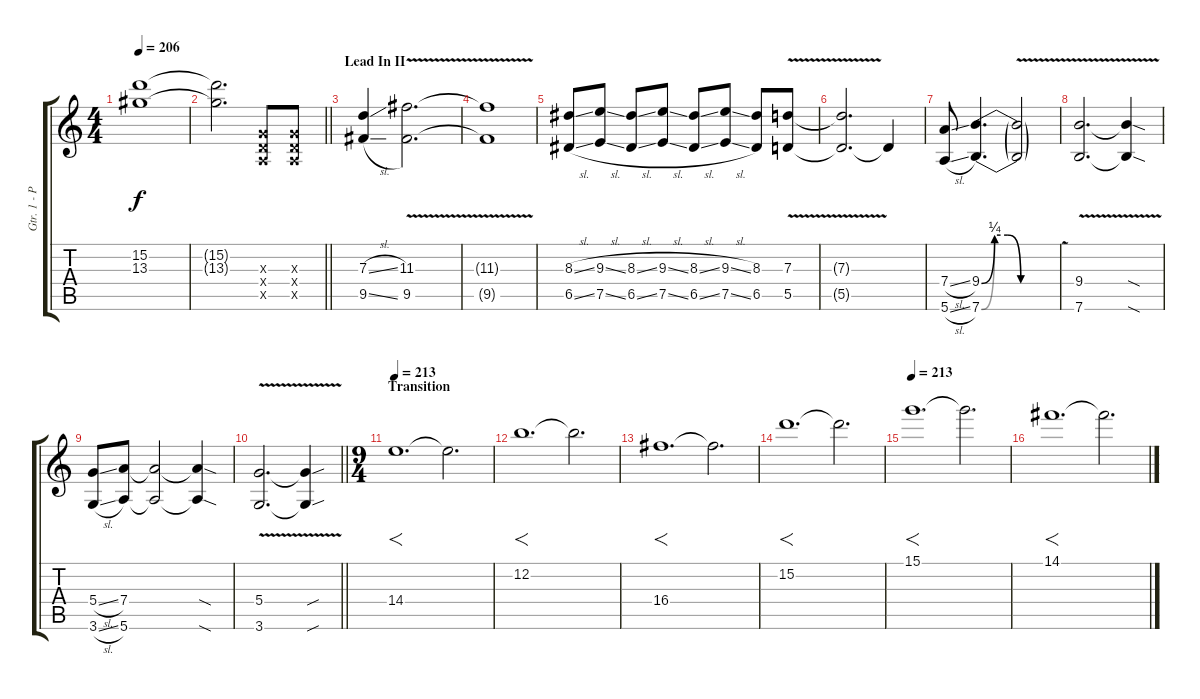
\track ("Gtr. 1 - Paul" "Gtr. 1 - P") {instrument distortionguitar}
\staff {score tabs}
\tuning (E4 B3 G3 D3 A2 E2) {hide}
\ts (4 4)
\tempo 206
\clef g2
\ks c
(15.2{t} 13.3{t}).1{dy f} |
\barLineRight lightlight
(15.2{t} 13.3{t}).2{d} (0.3{x} 0.4{x} 0.5{x}).8 (0.3{x} 0.4{x} 0.5{x}).8 |
\section ("" "Lead In II")
(7.3{sl} 9.5{sl}).4 (11.3{v} 9.5{v}).2{d} |
(11.3{t} 9.5{t}).1 |
(8.3{sl} 6.5{sl}).8 (9.3{sl} 7.5{sl}).8 (8.3{sl} 6.5{sl}).8 (9.3{sl} 7.5{sl}).8 (8.3{sl} 6.5{sl}).8 (9.3{sl} 7.5{sl}).8 (8.3 6.5).8 (7.3{v} 5.5{v}).8 |
(7.3{t} 5.5{t}).2{d} 5.5{t}.4 |
(7.4{sl} 5.6{sl}).8 (9.4{be (custom 0 0 10 1 20 1 30 0 60 0)} 7.6{be (custom 0 0 10 1 20 1 30 0 60 0)}).4{d} (9.4{v t} 7.6{v t}).2 |
(9.4{v} 7.6{v}).2{d} (9.4{sod t} 7.6{sod t}).4 |
(5.4{sl} 3.6{sl}).8 (7.4 5.6).8 (7.4{t} 5.6{t}).2 (7.4{sod t} 5.6{sod t}).4 |
\barLineRight lightlight
(5.4{v} 3.6{v}).2{d} (5.4{sou t} 3.6{sou t}).4 |
\ts (9 4)
\section ("" "Transition")
\tempo 213
14.4.1{f d} 14.4{t}.2{d} |
12.2.1{f d} 12.2{t}.2{d} |
16.4.1{f d} 16.4{t}.2{d} |
15.2.1{f d} 15.2{t}.2{d} |
\tempo 213
15.1.1{f d} 15.1{t}.2{d} |
14.1.1{f d} 14.1{t}.2{d}
